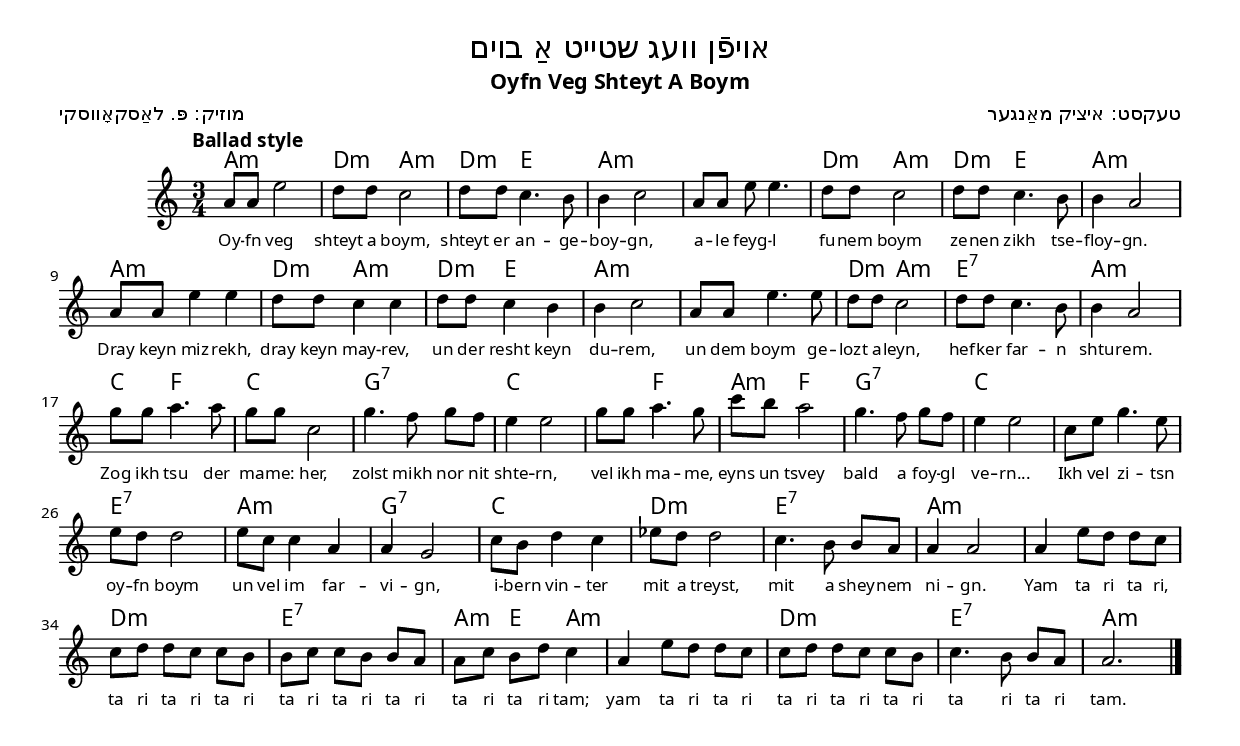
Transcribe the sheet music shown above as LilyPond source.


\header {
  poet = "טעקסט: איציק מאַנגער"
  composer = "מוזיק: פּ. לאַסקאָווסקי"
  title = "אויפֿן וועג שטייט אַ בוים"
  subtitle = "Oyfn Veg Shteyt A Boym"
  }
\version "2.18.2"
\language "english"

#(set-global-staff-size 17)

end =
  #(define-music-function
    (parser location signature)
    (fraction?)
  #{
    \once \omit Staff.TimeSignature \time #signature
  #})

\layout {
  \context {  % Use Typewriter font for chord symbols
    \ChordNames {
      \set chordChanges = ##t
      \override ChordName.font-family = #'typewriter
      }
    }
  \context {  % Change font size for lyrics
    \Lyrics {
      \override LyricText.font-size = #'-1
      }
    }
  \context {  % Beam according to rhythm
    \Staff {
      \set Timing.beamExceptions = #'()
      }
    }
  }

\paper {      % Load fonts
  fonts = #
  (make-pango-font-tree
   "Linux Libertine"
   "Linux Biolinum"
   "Courier 10 Pitch"
   (/ (* staff-height pt) 2.5)
    )
  bookTitleMarkup = \markup {
    \override #'(baseline-skip . 3.5)
    \column {
      \fill-line { \fromproperty #'header:dedication }
      \override #'(baseline-skip . 3.5)
      \column {
        \fill-line {
          \override #'(font-name . "Drugulin CLM")
          \huge \larger \larger \bold
          \fromproperty #'header:title
          }
        \fill-line {
          \large \bold
          \fromproperty #'header:subtitle
          }
        \fill-line {
          \smaller \bold
          \fromproperty #'header:subsubtitle
          }
        \fill-line {
          \fromproperty #'header:meter
          \fromproperty #'header:arranger
          }
          \fill-line {
          \override #'(font-name . "Drugulin CLM")
          \fromproperty #'header:composer
          { \large \bold \fromproperty #'header:instrument }
          \override #'(font-name . "Drugulin CLM")
          \fromproperty #'header:poet
          }
        }
      }
    }
    scoreTitleMarkup = \markup {
      \column {
      \on-the-fly \print-all-headers { \bookTitleMarkup \hspace #1 }
      \fill-line {
        \null
        \override #'(font-name . "Drugulin CLM")
        \huge
        \lower #5
        \fromproperty #'header:piece
        }
      }
    }
  }
mel = \relative a'{
  a8 a e'2 	|
  d8 d c2	|
  d8 d c4. b8 	|
  b4 c2		|
  a8 a e' e4. 	|
  d8 d c2	|
  d8 d c4.b8	|
  b4 a2		|
  a8 a e'4 e	|
  d8 d c4 c	|
  d8 d c4 b	|
  b4 c2	|
  a8 a e'4. e8	|
  d8 d c2	|
  d8 d c4. b8	|
  b4 a2		|
  g'8 g a4. a8	|
  g8 g c,2	|
  g'4. f8 g f	|
  e4 e2		|
  g8 g a4. g8	|
  c b a2	|
  g4. f8 g f	|
  e4 e2		|
  c8 e g4. e8	|
  e d d2		|
  e8 c c4 a	|
  a g2		|
  c8 b d4 c |
  ef8 d d2	|
  c4. b8 b a	|
  a4 a2		|
  a4 e'8 d d c	|
  c d d c c b	|
  b c c b b a	|
  a c b d c4	|
  a e'8 d d c	|
  c d d c c b 	|
  c4. b8 b a	|
  a2.
}
acc = \chordmode { 
  a2.:m		|
  d4:m a2:m	|
  d4:m e2:	|
  a2.:m		|
  a2.:m		|
  d4:m a2:m	|
  d4:m e2:	|
  a2.:m		|
  a2.:m		|
  d4:m a2:m	|
  d4:m e2:	|
  a2.:m		|
  a:m		|
  d4:m a2:m	|
  e2.:7		|
  a:m		|
  c4: f2:	|
  c2.:		|
  g:7		|
  c:		|
  c4: f2:	|
  a4:m f2:	|
  g2.:7		|
  c:		|
  c:		|
  e:7		|
  a:m		|
  g:7		|
  c:		|
  d:m		|
  e:7		|
  a:m		|
  a:m		|
  d:m		|
  e:7		|
  a4:m e: a:m	|
  a2.:m		|
  d:m		|
  e:7		|
  a:m		|
}

\score {
  <<
    \new ChordNames {
        \acc

      }
    \new Staff {
      \clef treble
      \key a \minor
      \time 3/4
      \tempo "Ballad style"
      \new Voice = "melody" {
        \mel
        \bar "|."
      }
    }
    \new Lyrics \lyricsto "melody" {
      Oy -- fn veg shteyt a boym, shteyt er an -- ge -- boy -- gn,
      a -- le feyg -- l fu -- nem boym ze -- nen zikh tse -- floy -- gn.
      Dray keyn miz -- rekh, dray keyn may -- rev, un der resht keyn 
      du -- rem,
      un dem boym ge -- lozt a -- leyn, hef -- ker far -- n shtu -- rem.
      Zog ikh tsu der ma -- me: her, zolst mikh nor nit shte -- rn,
      vel ikh ma -- me, eyns un tsvey bald a foy -- gl ve -- rn…
      Ikh vel zi -- tsn oy -- fn boym un vel im far -- vi -- gn, 
      i -- bern vin -- ter mit a treyst, mit a shey -- nem ni -- gn.
      Yam ta ri ta ri, ta ri ta ri ta ri ta ri ta ri ta ri ta ri ta ri tam;
      yam ta ri ta ri ta ri ta ri ta ri ta ri ta ri tam.
    }
  >>
}

